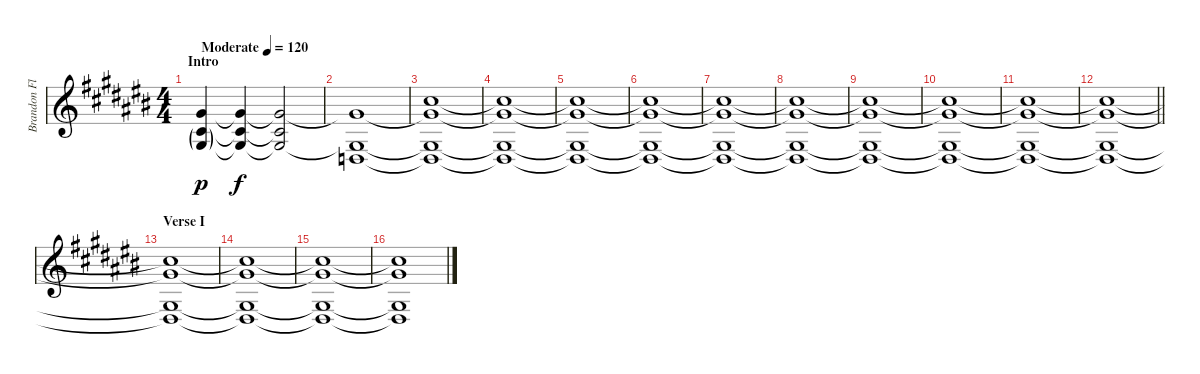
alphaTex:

\track ("Brandon Flowers' synth" "Brandon Fl") {instrument synthstrings1}
\staff {score}
\tuning (E4 B3 G3 D3 A2 E2) {hide}
\ts (4 4)
\section ("" "Intro")
\tempo (120 "Moderate")
\clef g2
\ks c#
(4.1 2.2{g} 1.3{g}).4{dy p volume 0 instrument synthstrings1} (4.1{t} 2.2{t} 1.3{t}).4{dy f volume 6} (4.1{t} 2.2{t} 1.3{t}).2 |
(4.1{t} 1.3{t} 0.4).1 |
(4.1{t} 14.2 1.3{t} 0.4{t}).1 |
(4.1{t} 14.2{t} 1.3{t} 0.4{t}).1 |
(4.1{t} 14.2{t} 1.3{t} 0.4{t}).1 |
(4.1{t} 14.2{t} 1.3{t} 0.4{t}).1 |
(4.1{t} 14.2{t} 1.3{t} 0.4{t}).1 |
(4.1{t} 14.2{t} 1.3{t} 0.4{t}).1 |
(4.1{t} 14.2{t} 1.3{t} 0.4{t}).1 |
(4.1{t} 14.2{t} 1.3{t} 0.4{t}).1 |
(4.1{t} 14.2{t} 1.3{t} 0.4{t}).1 |
\barLineRight lightlight
(4.1{t} 14.2{t} 1.3{t} 0.4{t}).1 |
\section ("" "Verse I")
(4.1{t} 14.2{t} 1.3{t} 0.4{t}).1 |
(4.1{t} 14.2{t} 1.3{t} 0.4{t}).1 |
(4.1{t} 14.2{t} 1.3{t} 0.4{t}).1 |
(4.1{t} 14.2{t} 1.3{t} 0.4{t}).1
